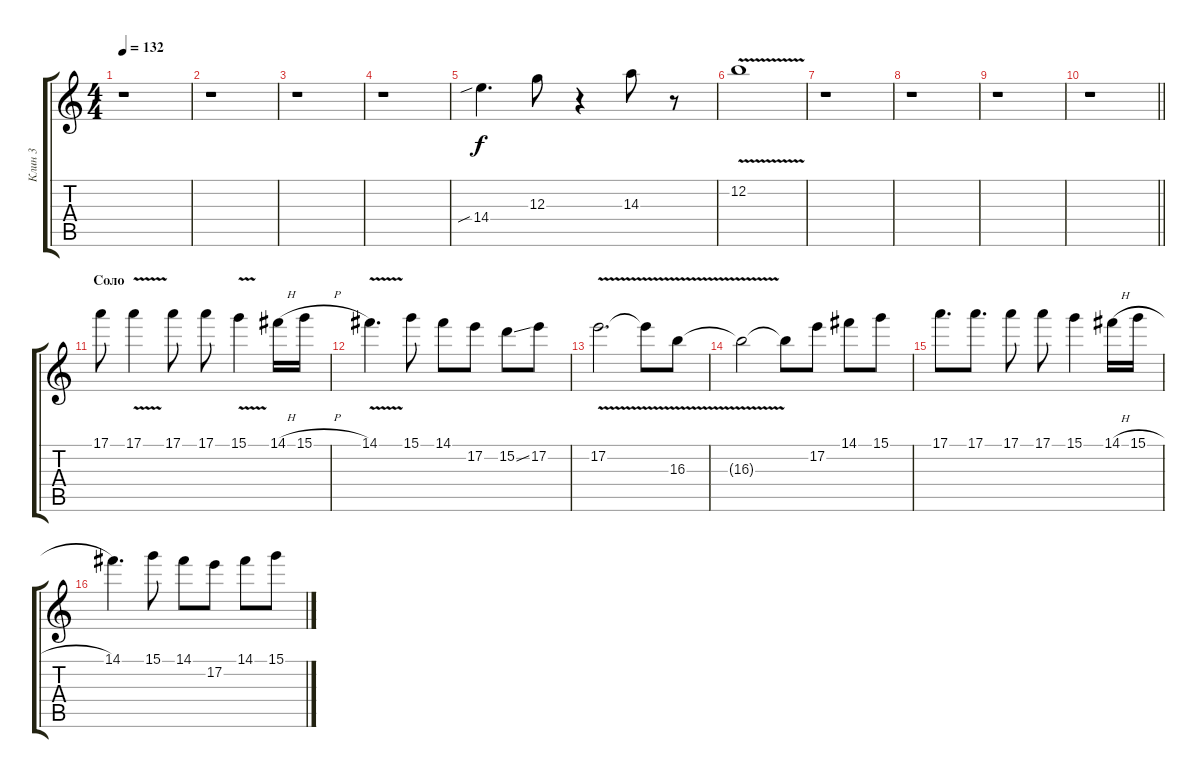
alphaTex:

\track ("Клин 3" "Клин 3") {instrument electricguitarclean}
\staff {score tabs}
\tuning (E4 B3 G3 D3 A2 E2) {hide}
\ts (4 4)
\tempo 132
\clef g2
\ks c
r.1{dy f} |
r.1 |
r.1 |
r.1 |
14.4{sib}.4{d} 12.3.8 r.4 14.3.8 r.8 |
12.2{v}.1 |
r.1 |
r.1 |
r.1 |
\barLineRight lightlight
r.1 |
\section ("" "Соло")
17.1.8 17.1{v}.4 17.1.8 17.1.8 15.1{v}.4 14.1{h}.16 15.1{h}.16 |
14.1{v}.4{d} 15.1.8 14.1.8 17.2.8 15.2{ss}.8 17.2.8 |
17.2{v}.2{d} 17.2{t}.8 16.3{v}.8 |
16.3{t}.2 16.3{t}.8 17.2.8 14.1.8 15.1.8 |
17.1.8{d} 17.1.8{d} 17.1.8 17.1.8 15.1.4 14.1{h}.16 15.1{h}.16 |
14.1.4{d} 15.1.8 14.1.8 17.2.8 14.1.8 15.1.8
